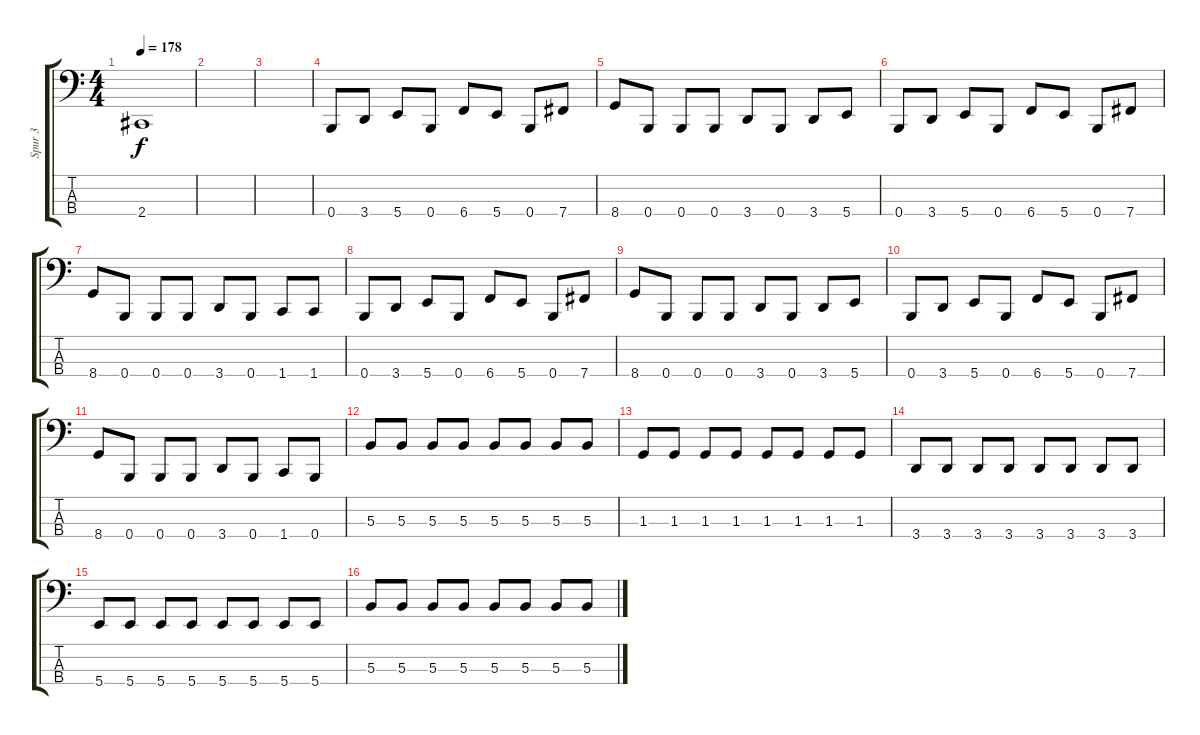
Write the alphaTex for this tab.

\track ("Spur 3" "Spur 3") {instrument electricbassfinger}
\staff {score tabs}
\tuning (E2 B1 Gb1 B0) {hide}
\ts (4 4)
\tempo 178
\clef f4
\ks c
2.4.1{dy f} |
|
|
0.4.8 3.4.8 5.4.8 0.4.8 6.4.8 5.4.8 0.4.8 7.4.8 |
8.4.8 0.4.8 0.4.8 0.4.8 3.4.8 0.4.8 3.4.8 5.4.8 |
0.4.8 3.4.8 5.4.8 0.4.8 6.4.8 5.4.8 0.4.8 7.4.8 |
8.4.8 0.4.8 0.4.8 0.4.8 3.4.8 0.4.8 1.4.8 1.4.8 |
0.4.8 3.4.8 5.4.8 0.4.8 6.4.8 5.4.8 0.4.8 7.4.8 |
8.4.8 0.4.8 0.4.8 0.4.8 3.4.8 0.4.8 3.4.8 5.4.8 |
0.4.8 3.4.8 5.4.8 0.4.8 6.4.8 5.4.8 0.4.8 7.4.8 |
8.4.8 0.4.8 0.4.8 0.4.8 3.4.8 0.4.8 1.4.8 0.4.8 |
5.3.8 5.3.8 5.3.8 5.3.8 5.3.8 5.3.8 5.3.8 5.3.8 |
1.3.8 1.3.8 1.3.8 1.3.8 1.3.8 1.3.8 1.3.8 1.3.8 |
3.4.8 3.4.8 3.4.8 3.4.8 3.4.8 3.4.8 3.4.8 3.4.8 |
5.4.8 5.4.8 5.4.8 5.4.8 5.4.8 5.4.8 5.4.8 5.4.8 |
5.3.8 5.3.8 5.3.8 5.3.8 5.3.8 5.3.8 5.3.8 5.3.8
